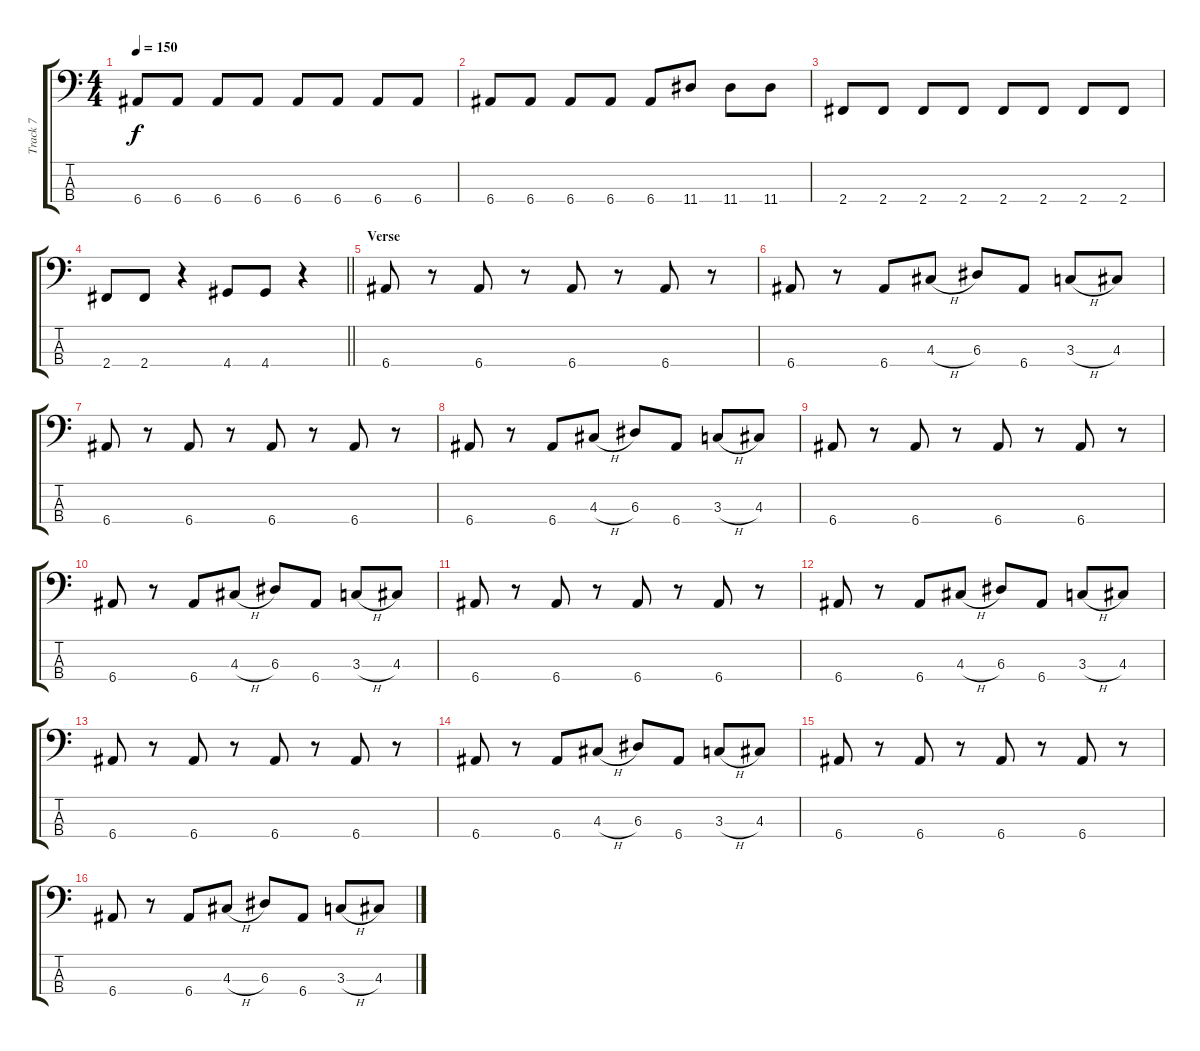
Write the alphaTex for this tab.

\track ("Track 7" "Track 7") {instrument electricbassfinger}
\staff {score tabs}
\tuning (G2 D2 A1 E1) {hide}
\ts (4 4)
\tempo 150
\clef f4
\ks c
6.4.8{dy f} 6.4.8 6.4.8 6.4.8 6.4.8 6.4.8 6.4.8 6.4.8 |
6.4.8 6.4.8 6.4.8 6.4.8 6.4.8 11.4.8 11.4.8 11.4.8 |
2.4.8 2.4.8 2.4.8 2.4.8 2.4.8 2.4.8 2.4.8 2.4.8 |
\barLineRight lightlight
2.4.8 2.4.8 r.4 4.4.8 4.4.8 r.4 |
\section ("" "Verse")
6.4.8 r.8 6.4.8 r.8 6.4.8 r.8 6.4.8 r.8 |
6.4.8 r.8 6.4.8 4.3{h}.8 6.3.8 6.4.8 3.3{h}.8 4.3.8 |
6.4.8 r.8 6.4.8 r.8 6.4.8 r.8 6.4.8 r.8 |
6.4.8 r.8 6.4.8 4.3{h}.8 6.3.8 6.4.8 3.3{h}.8 4.3.8 |
6.4.8 r.8 6.4.8 r.8 6.4.8 r.8 6.4.8 r.8 |
6.4.8 r.8 6.4.8 4.3{h}.8 6.3.8 6.4.8 3.3{h}.8 4.3.8 |
6.4.8 r.8 6.4.8 r.8 6.4.8 r.8 6.4.8 r.8 |
6.4.8 r.8 6.4.8 4.3{h}.8 6.3.8 6.4.8 3.3{h}.8 4.3.8 |
6.4.8 r.8 6.4.8 r.8 6.4.8 r.8 6.4.8 r.8 |
6.4.8 r.8 6.4.8 4.3{h}.8 6.3.8 6.4.8 3.3{h}.8 4.3.8 |
6.4.8 r.8 6.4.8 r.8 6.4.8 r.8 6.4.8 r.8 |
6.4.8 r.8 6.4.8 4.3{h}.8 6.3.8 6.4.8 3.3{h}.8 4.3.8
